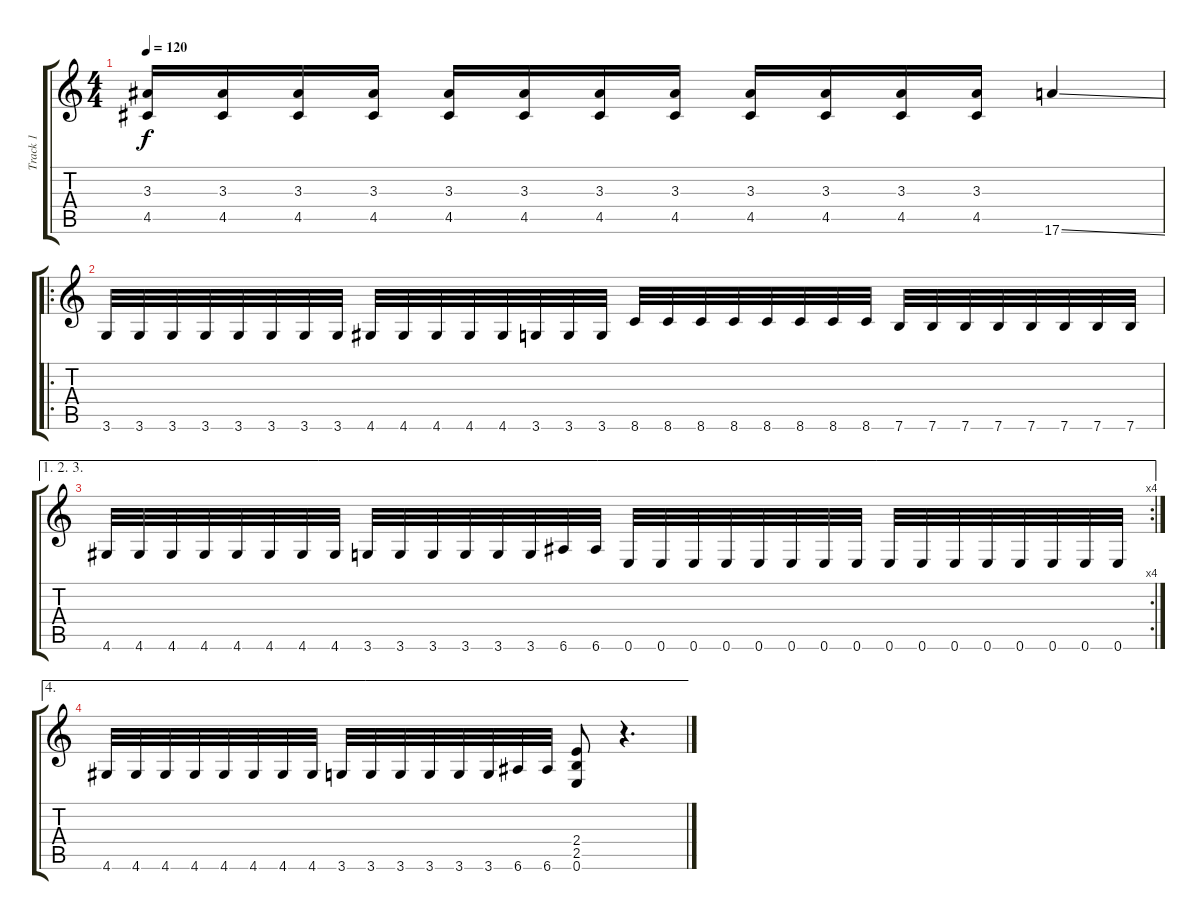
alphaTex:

\track ("Track 1" "Track 1") {instrument overdrivenguitar}
\staff {score tabs}
\tuning (E4 B3 G3 D3 A2 E2) {hide}
\ts (4 4)
\tempo 120
\clef g2
\ks c
(3.3 4.5).16{dy f} (3.3 4.5).16 (3.3 4.5).16 (3.3 4.5).16 (3.3 4.5).16 (3.3 4.5).16 (3.3 4.5).16 (3.3 4.5).16 (3.3 4.5).16 (3.3 4.5).16 (3.3 4.5).16 (3.3 4.5).16 17.6{ss}.4 |
\ro
3.6.32 3.6.32 3.6.32 3.6.32 3.6.32 3.6.32 3.6.32 3.6.32 4.6.32 4.6.32 4.6.32 4.6.32 4.6.32 3.6.32 3.6.32 3.6.32 8.6.32 8.6.32 8.6.32 8.6.32 8.6.32 8.6.32 8.6.32 8.6.32 7.6.32 7.6.32 7.6.32 7.6.32 7.6.32 7.6.32 7.6.32 7.6.32 |
\ae (1 2 3)
\rc 4
4.6.32 4.6.32 4.6.32 4.6.32 4.6.32 4.6.32 4.6.32 4.6.32 3.6.32 3.6.32 3.6.32 3.6.32 3.6.32 3.6.32 6.6.32 6.6.32 0.6.32 0.6.32 0.6.32 0.6.32 0.6.32 0.6.32 0.6.32 0.6.32 0.6.32 0.6.32 0.6.32 0.6.32 0.6.32 0.6.32 0.6.32 0.6.32 |
\ae 4
4.6.32 4.6.32 4.6.32 4.6.32 4.6.32 4.6.32 4.6.32 4.6.32 3.6.32 3.6.32 3.6.32 3.6.32 3.6.32 3.6.32 6.6.32 6.6.32 (2.4 2.5 0.6).8 r.4{d}
